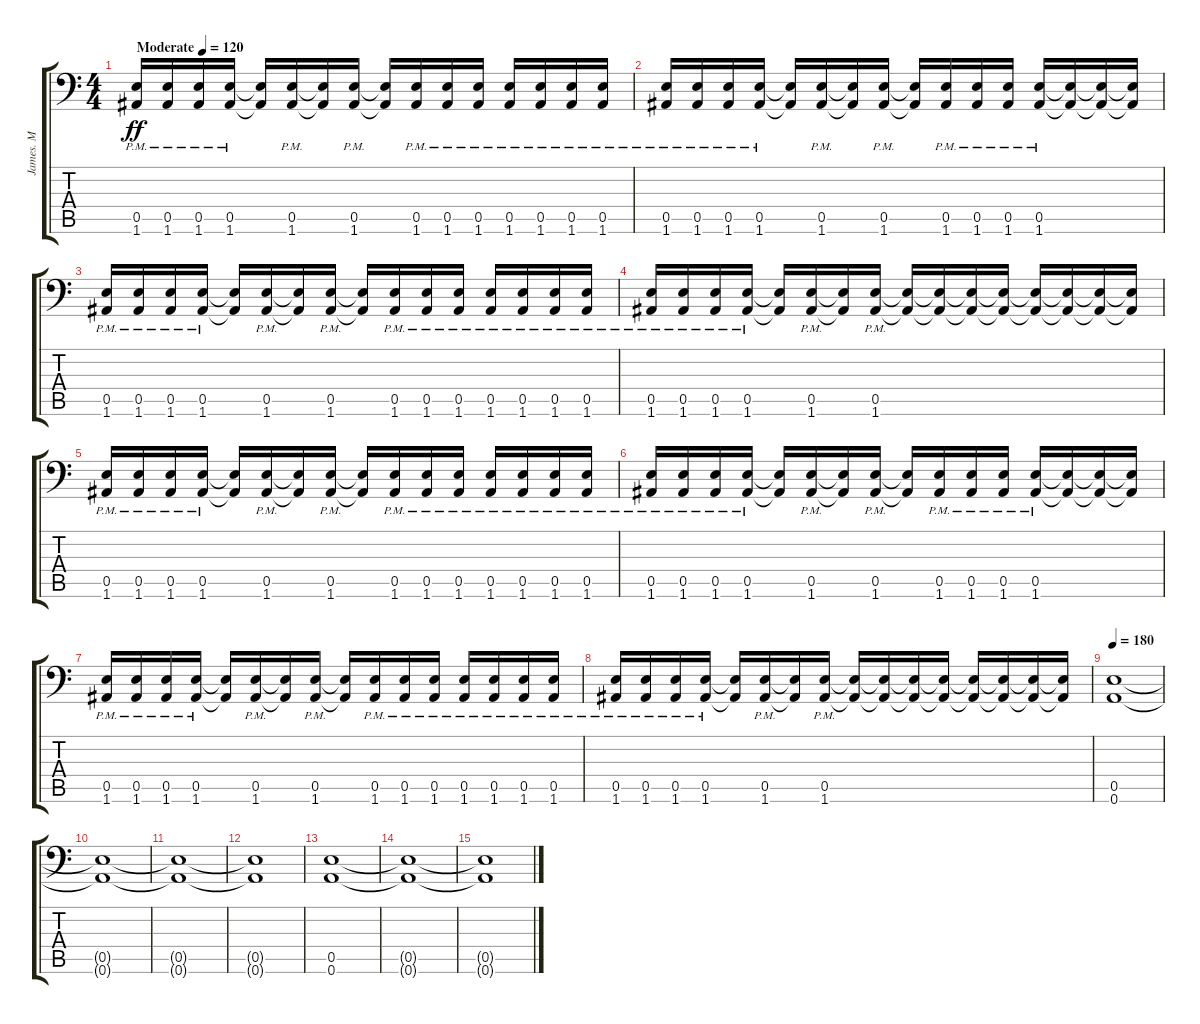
\track ("James. M" "James. M") {instrument distortionguitar}
\staff {score tabs}
\tuning (B3 Gb3 D3 A2 E2 A1) {hide}
\ts (4 4)
\tempo (120 "Moderate")
\clef f4
\ks c
(0.5{pm} 1.6{pm}).16{dy ff instrument distortionguitar} (0.5{pm} 1.6{pm}).16 (0.5{pm} 1.6{pm}).16 (0.5{pm} 1.6{pm}).16 (0.5{t} 1.6{t}).16 (0.5{pm} 1.6{pm}).16 (0.5{t} 1.6{t}).16 (0.5{pm} 1.6{pm}).16 (0.5{t} 1.6{t}).16 (0.5{pm} 1.6{pm}).16 (0.5{pm} 1.6{pm}).16 (0.5{pm} 1.6{pm}).16 (0.5{pm} 1.6{pm}).16 (0.5{pm} 1.6{pm}).16 (0.5{pm} 1.6{pm}).16 (0.5{pm} 1.6{pm}).16 |
(0.5{pm} 1.6{pm}).16 (0.5{pm} 1.6{pm}).16 (0.5{pm} 1.6{pm}).16 (0.5{pm} 1.6{pm}).16 (0.5{t} 1.6{t}).16 (0.5{pm} 1.6{pm}).16 (0.5{t} 1.6{t}).16 (0.5{pm} 1.6{pm}).16 (0.5{t} 1.6{t}).16 (0.5{pm} 1.6{pm}).16 (0.5{pm} 1.6{pm}).16 (0.5{pm} 1.6{pm}).16 (0.5{pm} 1.6{pm}).16 (0.5{t} 1.6{t}).16 (0.5{t} 1.6{t}).16 (0.5{t} 1.6{t}).16 |
(0.5{pm} 1.6{pm}).16 (0.5{pm} 1.6{pm}).16 (0.5{pm} 1.6{pm}).16 (0.5{pm} 1.6{pm}).16 (0.5{t} 1.6{t}).16 (0.5{pm} 1.6{pm}).16 (0.5{t} 1.6{t}).16 (0.5{pm} 1.6{pm}).16 (0.5{t} 1.6{t}).16 (0.5{pm} 1.6{pm}).16 (0.5{pm} 1.6{pm}).16 (0.5{pm} 1.6{pm}).16 (0.5{pm} 1.6{pm}).16 (0.5{pm} 1.6{pm}).16 (0.5{pm} 1.6{pm}).16 (0.5{pm} 1.6{pm}).16 |
(0.5{pm} 1.6{pm}).16 (0.5{pm} 1.6{pm}).16 (0.5{pm} 1.6{pm}).16 (0.5{pm} 1.6{pm}).16 (0.5{t} 1.6{t}).16 (0.5{pm} 1.6{pm}).16 (0.5{t} 1.6{t}).16 (0.5{pm} 1.6{pm}).16 (0.5{t} 1.6{t}).16 (0.5{t} 1.6{t}).16 (0.5{t} 1.6{t}).16 (0.5{t} 1.6{t}).16 (0.5{t} 1.6{t}).16 (0.5{t} 1.6{t}).16 (0.5{t} 1.6{t}).16 (0.5{t} 1.6{t}).16 |
(0.5{pm} 1.6{pm}).16 (0.5{pm} 1.6{pm}).16 (0.5{pm} 1.6{pm}).16 (0.5{pm} 1.6{pm}).16 (0.5{t} 1.6{t}).16 (0.5{pm} 1.6{pm}).16 (0.5{t} 1.6{t}).16 (0.5{pm} 1.6{pm}).16 (0.5{t} 1.6{t}).16 (0.5{pm} 1.6{pm}).16 (0.5{pm} 1.6{pm}).16 (0.5{pm} 1.6{pm}).16 (0.5{pm} 1.6{pm}).16 (0.5{pm} 1.6{pm}).16 (0.5{pm} 1.6{pm}).16 (0.5{pm} 1.6{pm}).16 |
(0.5{pm} 1.6{pm}).16 (0.5{pm} 1.6{pm}).16 (0.5{pm} 1.6{pm}).16 (0.5{pm} 1.6{pm}).16 (0.5{t} 1.6{t}).16 (0.5{pm} 1.6{pm}).16 (0.5{t} 1.6{t}).16 (0.5{pm} 1.6{pm}).16 (0.5{t} 1.6{t}).16 (0.5{pm} 1.6{pm}).16 (0.5{pm} 1.6{pm}).16 (0.5{pm} 1.6{pm}).16 (0.5{pm} 1.6{pm}).16 (0.5{t} 1.6{t}).16 (0.5{t} 1.6{t}).16 (0.5{t} 1.6{t}).16 |
(0.5{pm} 1.6{pm}).16 (0.5{pm} 1.6{pm}).16 (0.5{pm} 1.6{pm}).16 (0.5{pm} 1.6{pm}).16 (0.5{t} 1.6{t}).16 (0.5{pm} 1.6{pm}).16 (0.5{t} 1.6{t}).16 (0.5{pm} 1.6{pm}).16 (0.5{t} 1.6{t}).16 (0.5{pm} 1.6{pm}).16 (0.5{pm} 1.6{pm}).16 (0.5{pm} 1.6{pm}).16 (0.5{pm} 1.6{pm}).16 (0.5{pm} 1.6{pm}).16 (0.5{pm} 1.6{pm}).16 (0.5{pm} 1.6{pm}).16 |
(0.5{pm} 1.6{pm}).16 (0.5{pm} 1.6{pm}).16 (0.5{pm} 1.6{pm}).16 (0.5{pm} 1.6{pm}).16 (0.5{t} 1.6{t}).16 (0.5{pm} 1.6{pm}).16 (0.5{t} 1.6{t}).16 (0.5{pm} 1.6{pm}).16 (0.5{t} 1.6{t}).16 (0.5{t} 1.6{t}).16 (0.5{t} 1.6{t}).16 (0.5{t} 1.6{t}).16 (0.5{t} 1.6{t}).16 (0.5{t} 1.6{t}).16 (0.5{t} 1.6{t}).16 (0.5{t} 1.6{t}).16 |
\tempo 180
(0.5 0.6).1 |
(0.5{t} 0.6{t}).1 |
(0.5{t} 0.6{t}).1 |
(0.5{t} 0.6{t}).1 |
(0.5 0.6).1 |
(0.5{t} 0.6{t}).1 |
(0.5{t} 0.6{t}).1
